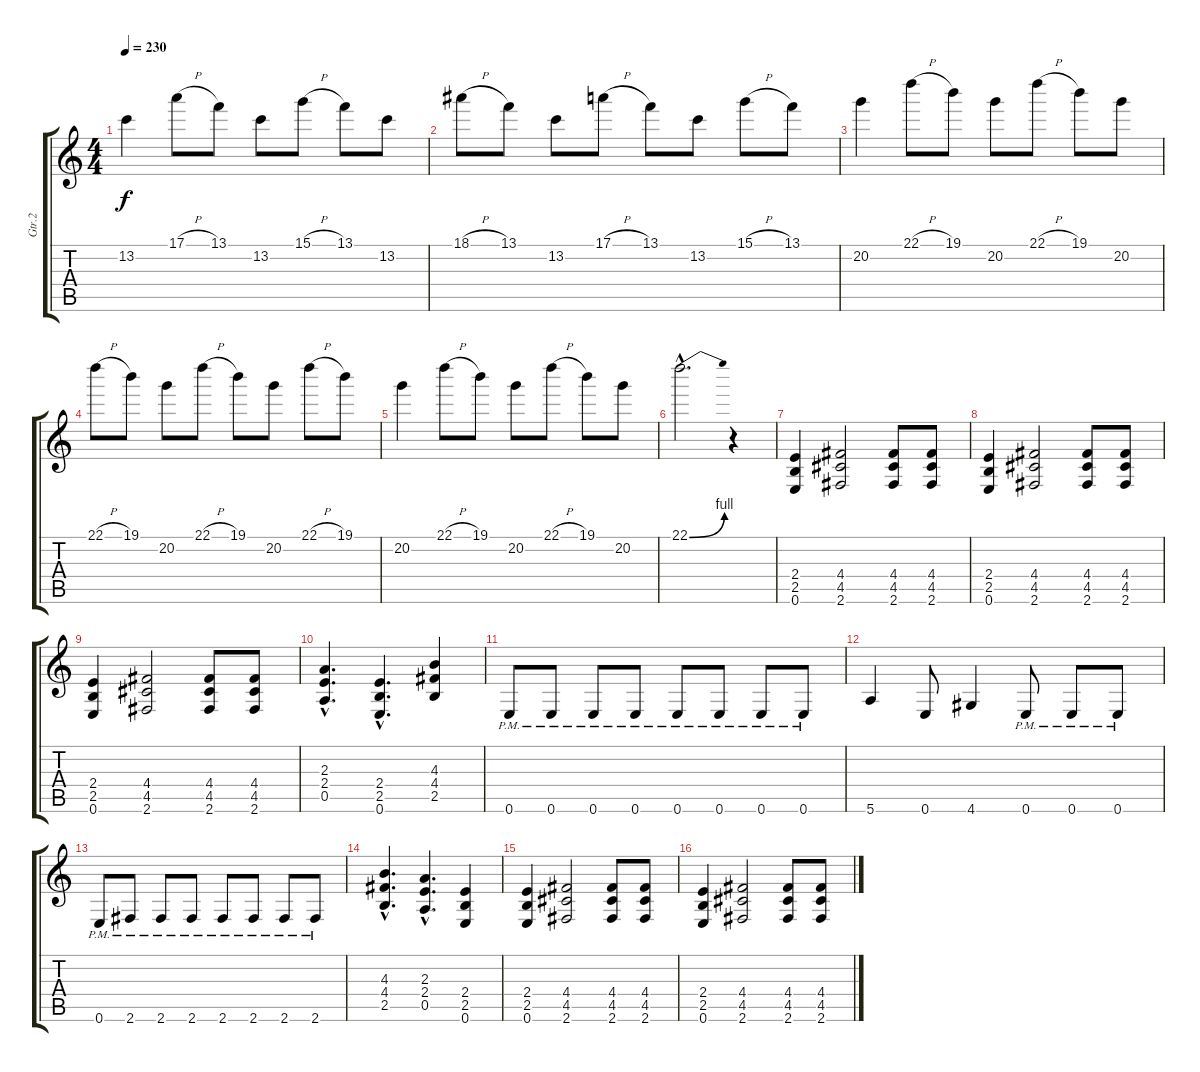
\track ("Gtr.2" "Gtr.2") {instrument distortionguitar}
\staff {score tabs}
\tuning (E4 B3 G3 D3 A2 E2) {hide}
\ts (4 4)
\tempo 230
\clef g2
\ks c
13.2.4{dy f} 17.1{h}.8 13.1.8 13.2.8 15.1{h}.8 13.1.8 13.2.8 |
18.1{h}.8 13.1.8 13.2.8 17.1{h}.8 13.1.8 13.2.8 15.1{h}.8 13.1.8 |
20.2.4 22.1{h}.8 19.1.8 20.2.8 22.1{h}.8 19.1.8 20.2.8 |
22.1{h}.8 19.1.8 20.2.8 22.1{h}.8 19.1.8 20.2.8 22.1{h}.8 19.1.8 |
20.2.4 22.1{h}.8 19.1.8 20.2.8 22.1{h}.8 19.1.8 20.2.8 |
22.1{be (bend 0 0 60 4) hac}.2{d} r.4 |
(2.4 2.5 0.6).4 (4.4 4.5 2.6).2 (4.4 4.5 2.6).8 (4.4 4.5 2.6).8 |
(2.4 2.5 0.6).4 (4.4 4.5 2.6).2 (4.4 4.5 2.6).8 (4.4 4.5 2.6).8 |
(2.4 2.5 0.6).4 (4.4 4.5 2.6).2 (4.4 4.5 2.6).8 (4.4 4.5 2.6).8 |
(2.3{hac} 2.4{hac} 0.5{hac}).4{d} (2.4{hac} 2.5{hac} 0.6{hac}).4{d} (4.3 4.4 2.5).4 |
0.6{pm}.8 0.6{pm}.8 0.6{pm}.8 0.6{pm}.8 0.6{pm}.8 0.6{pm}.8 0.6{pm}.8 0.6{pm}.8 |
5.6.4 0.6.8 4.6.4 0.6{pm}.8 0.6{pm}.8 0.6{pm}.8 |
0.6{pm}.8 2.6{pm}.8 2.6{pm}.8 2.6{pm}.8 2.6{pm}.8 2.6{pm}.8 2.6{pm}.8 2.6{pm}.8 |
(4.3{hac} 4.4{hac} 2.5{hac}).4{d} (2.3{hac} 2.4{hac} 0.5{hac}).4{d} (2.4 2.5 0.6).4 |
(2.4 2.5 0.6).4 (4.4 4.5 2.6).2 (4.4 4.5 2.6).8 (4.4 4.5 2.6).8 |
(2.4 2.5 0.6).4 (4.4 4.5 2.6).2 (4.4 4.5 2.6).8 (4.4 4.5 2.6).8
